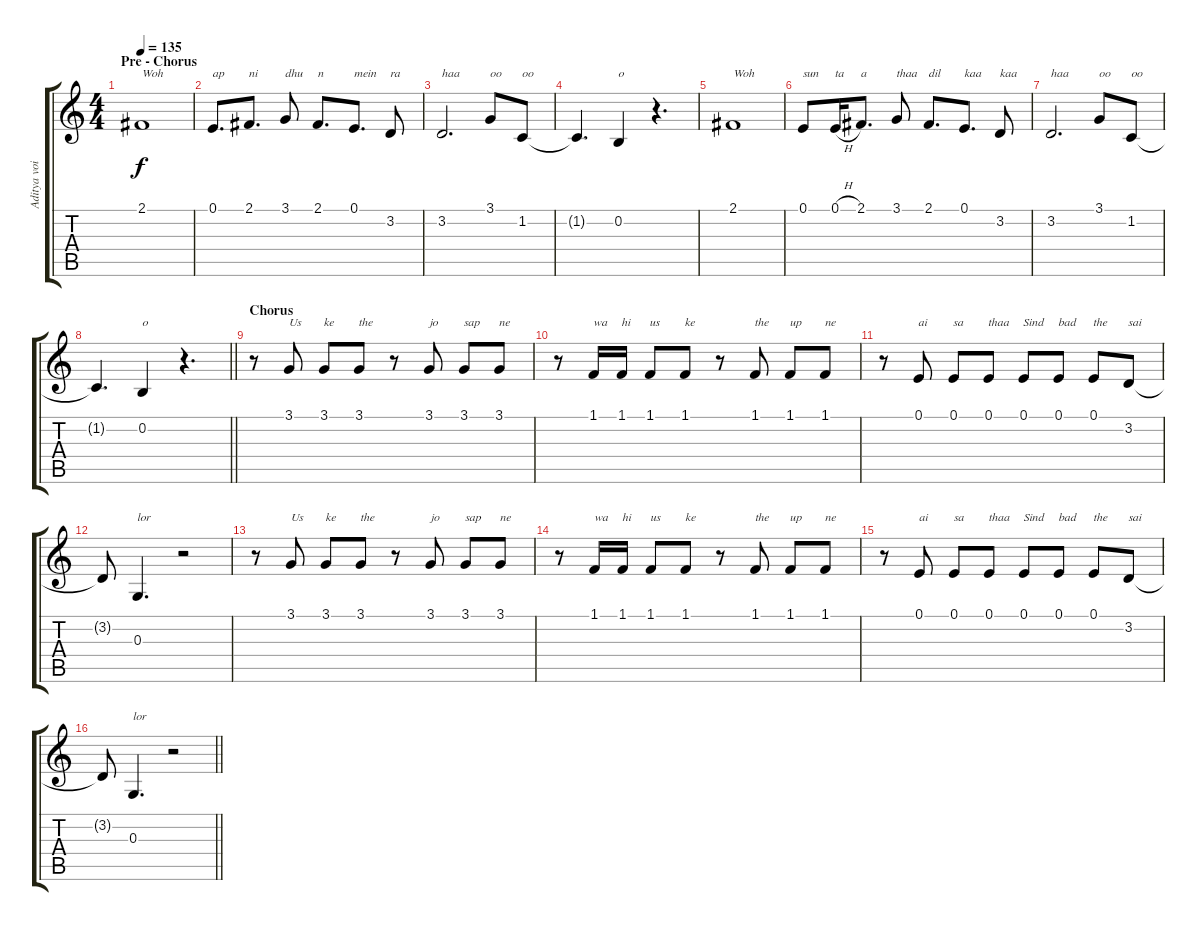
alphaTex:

\track ("Aditya voice" "Aditya voi") {instrument sopranosax}
\staff {score tabs}
\tuning (E4 B3 G3 D3 A2 E2) {hide}
\ts (4 4)
\section ("" "Pre - Chorus")
\tempo 135
\clef g2
\ks c
2.1.1{txt "Woh" dy f} |
0.1.8{d txt "ap"} 2.1.8{d txt "ni"} 3.1.8{txt "dhu"} 2.1.8{d txt "n"} 0.1.8{d txt "mein"} 3.2.8{txt "ra"} |
3.2.2{d txt "haa"} 3.1.8{txt "oo "} 1.2.8{txt "oo"} |
1.2{t}.4{d} 0.2.4{txt "o"} r.4{d} |
2.1.1{txt "Woh "} |
0.1.8{txt "sun"} 0.1{h}.16{txt "ta"} 2.1.8{d txt "a"} 3.1.8{txt "thaa"} 2.1.8{d txt "dil"} 0.1.8{d txt "kaa"} 3.2.8{txt "kaa"} |
3.2.2{d txt "haa"} 3.1.8{txt "oo"} 1.2.8{txt "oo"} |
\barLineRight lightlight
1.2{t}.4{d} 0.2.4{txt "o"} r.4{d} |
\section ("" "Chorus")
r.8 3.1.8{txt "Us"} 3.1.8{txt "ke"} 3.1.8{txt "the"} r.8 3.1.8{txt "jo"} 3.1.8{txt "sap"} 3.1.8{txt "ne"} |
r.8 1.1.16{txt "wa"} 1.1.16{txt "hi"} 1.1.8{txt "us"} 1.1.8{txt "ke"} r.8 1.1.8{txt "the"} 1.1.8{txt "up"} 1.1.8{txt "ne"} |
r.8 0.1.8{txt "ai"} 0.1.8{txt "sa"} 0.1.8{txt "thaa"} 0.1.8{txt "Sind"} 0.1.8{txt "bad"} 0.1.8{txt "the"} 3.2.8{txt "sai"} |
3.2{t}.8 0.3.4{d txt "lor"} r.2 |
r.8 3.1.8{txt "Us"} 3.1.8{txt "ke"} 3.1.8{txt "the"} r.8 3.1.8{txt "jo"} 3.1.8{txt "sap"} 3.1.8{txt "ne"} |
r.8 1.1.16{txt "wa"} 1.1.16{txt "hi"} 1.1.8{txt "us"} 1.1.8{txt "ke"} r.8 1.1.8{txt "the"} 1.1.8{txt "up"} 1.1.8{txt "ne"} |
r.8 0.1.8{txt "ai"} 0.1.8{txt "sa"} 0.1.8{txt "thaa"} 0.1.8{txt "Sind"} 0.1.8{txt "bad"} 0.1.8{txt "the"} 3.2.8{txt "sai"} |
\barLineRight lightlight
3.2{t}.8 0.3.4{d txt "lor"} r.2
